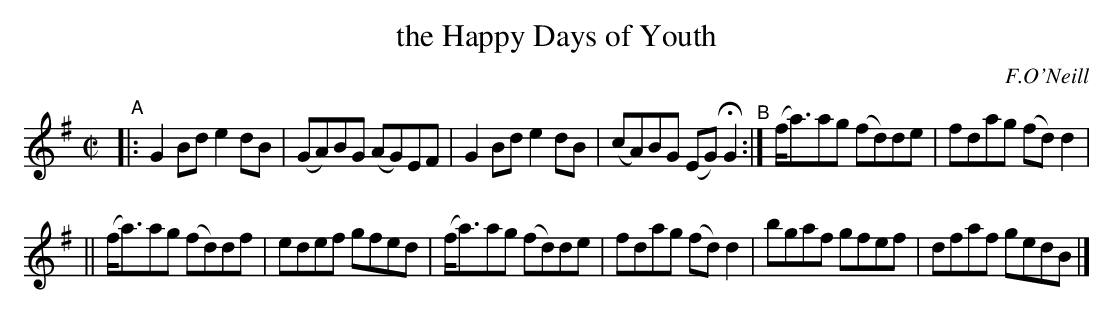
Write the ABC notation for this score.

X:1
T: the Happy Days of Youth
O: F.O'Neill
M: C|
L: 1/8
K: G
"^A"|:\
G2Bd e2dB | (GA)BG (AG)EF |\
G2Bd e2dB | (cA)BG (EG)HG2 "^B":|\
(f<a)ag (fd)de | fdag (fd)d2 |
||\
(f<a)ag (fd)df | edef gfed |\
(f<a)ag (fd)de | fdag (fd)d2 |\
bgaf gfef | dfaf gedB |]
